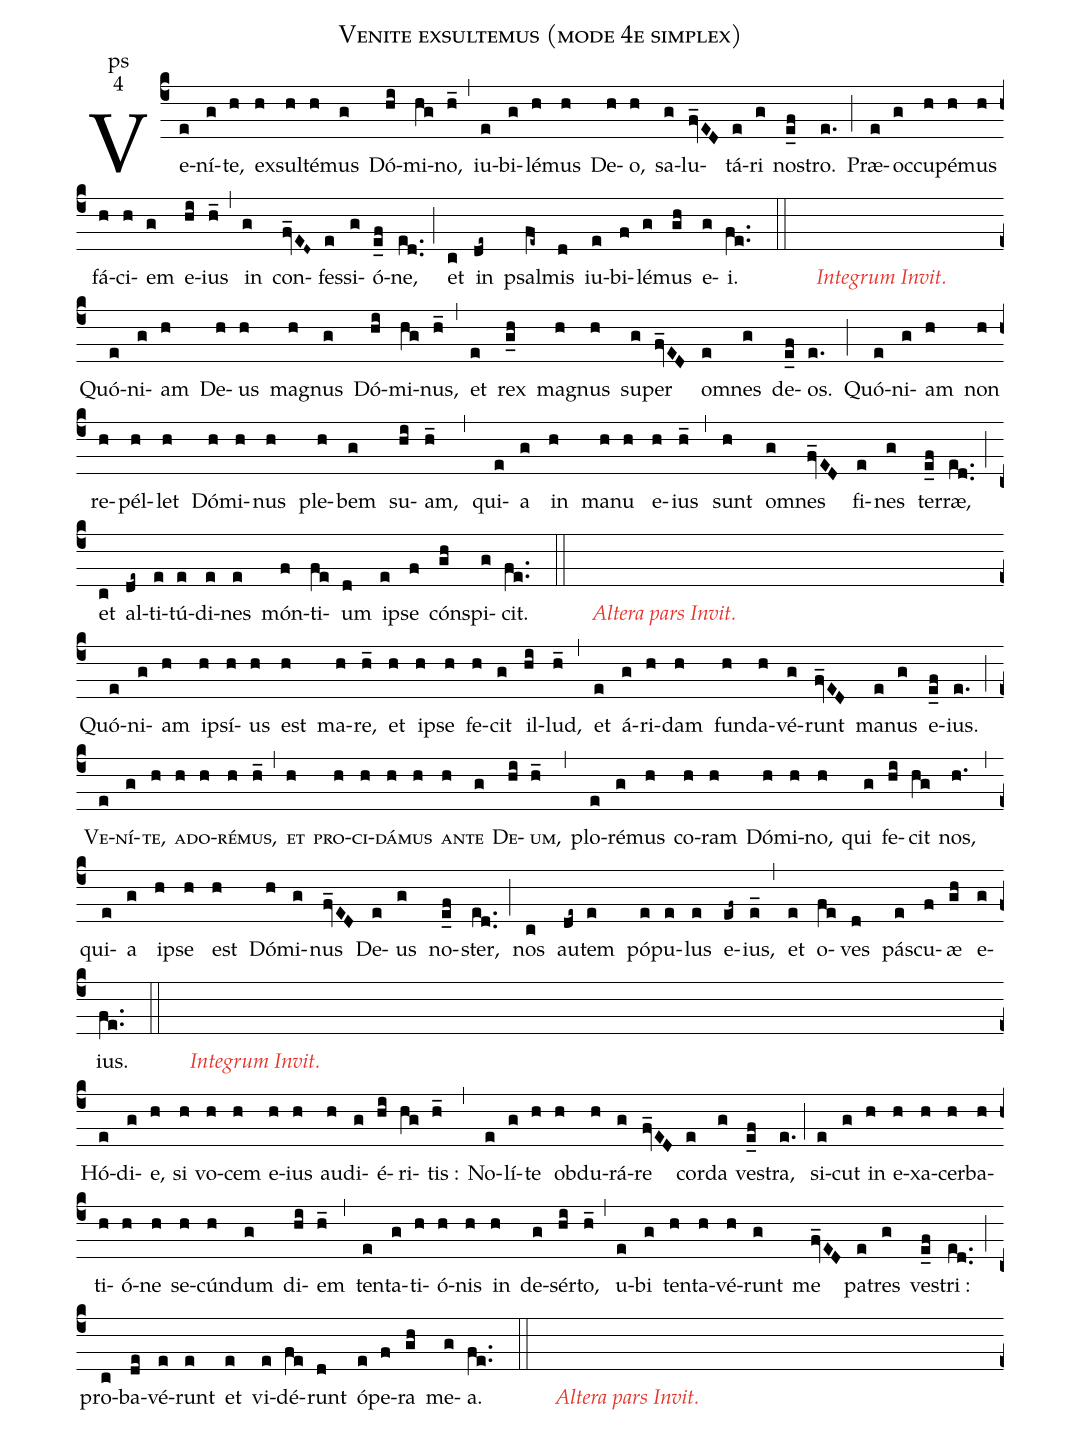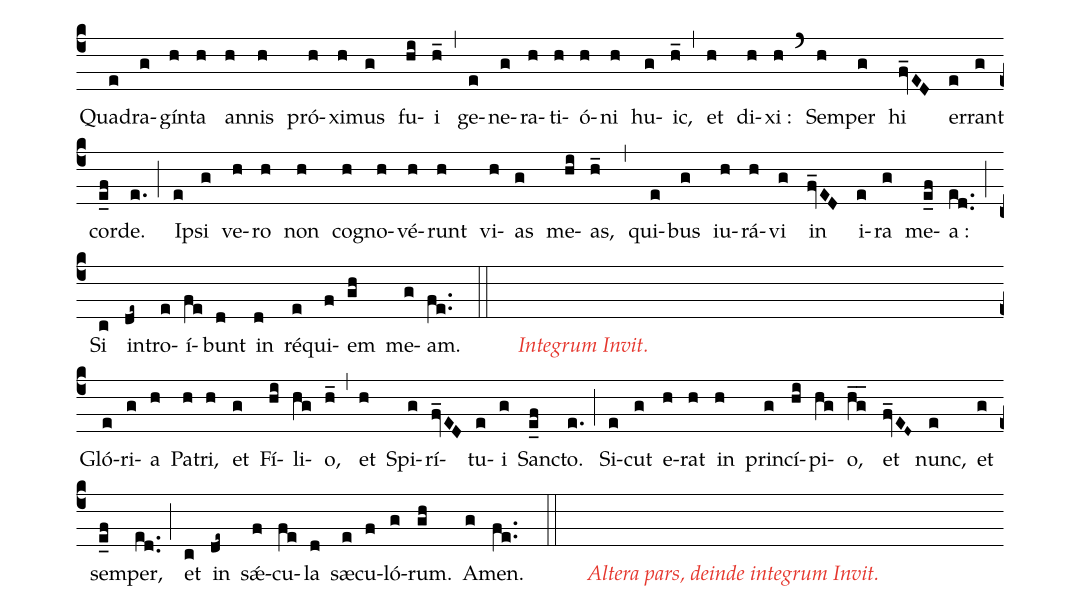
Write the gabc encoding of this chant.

name:Venite exsultemus (mode 4e simplex);
office-part:ps;
mode:4;
%%
(c4)Ve(e)ní(g)te,(h) ex(h)sul(h)té(h)mus(g) Dó(hi)mi(hg)no,(h_) (,) iu(e)bi(g)lé(h)mus(h) De(h)o,(h) sa(g)lu(fv_ED)tá(e)ri(g) no(e_f)stro.(e.) (;) Præ(e)oc(g)cu(h)pé(h)mus(h) fá(h)ci(h)em(g) e(hi)ius(h_) (,) in(g) con(fv_ED~)fes(e)si(g)ó(e_f)ne,(ed..) (;) et(c) in(de~) psal(fe~)mis(d) iu(e)bi(f)lé(g)mus(gh) e(g)i.(fe.. ::) <c><i>Integrum Invit.</i></c>( Z)

Quó(e)ni(g)am(h) De(h)us(h) ma(h)gnus(g) Dó(hi)mi(hg)nus,(h_) (,) et(e) rex(g_h) ma(h)gnus(h) su(g)per(fv_ED) om(e)nes(g) de(e_f)os.(e.) (;) Quó(e)ni(g)am(h) non(h) re(h)pél(h)let(h) Dó(h)mi(h)nus(h) ple(h)bem(g) su(hi)am,(h_) (,) qui(e)a(g) in(h) ma(h)nu(h) e(h)ius(h_) (,) sunt(h) om(g)nes(fv_ED) fi(e)nes(g) ter(e_f)ræ,(ed..) (;) et(c) al(de~)ti(e)tú(e)di(e)nes(e) món(f)ti(fe)um(d) i(e)pse(f) cón(gh)spi(g)cit.(fe.. ::) <c><i>Altera pars Invit.</i></c>( Z)

Quó(e)ni(g)am(h) i(h)psí(h)us(h) est(h) ma(h)re,(h_) et(h) i(h)pse(h) fe(h)cit(g) il(hi)lud,(h_) (,) et(e) á(g)ri(h)dam(h) fun(h)da(h)vé(g)runt(fv_ED) ma(e)nus(g) e(e_f)ius.(e.) (;) <sc>Ve(e)ní(g)te,(h) a(h)do(h)ré(h)mus,(h_) (,) et(h) pro(h)ci(h)dá(h)mus(h) an(h)te(g) De(hi)um,</sc>(h_) (,) plo(e)ré(g)mus(h) co(h)ram(h) Dó(h)mi(h)no,(h) qui(g) fe(hi)cit(hg) nos,(h.) (,) qui(e)a(g) i(h)pse(h) est(h) Dó(h)mi(g)nus(fv_ED) De(e)us(g) no(e_f)ster,(ed..) (;) nos(c) au(de~)tem(e) pó(e)pu(e)lus(e) e(ef~)ius,(e_) (,) et(e) o(fe)ves(d) pá(e)scu(f)æ(gh) e(g)ius.(fe.. ::) <c><i>Integrum Invit.</i></c>( Z)

Hó(e)di(g)e,(h) si(h) vo(h)cem(h) e(h)ius(h) au(h)di(g)é(hi)ri(hg)tis :(h_) (,) No(e)lí(g)te(h) ob(h)du(h)rá(g)re(fv_ED) cor(e)da(g) ve(e_f)stra,(e.) (;) si(e)cut(g) in(h) e(h)xa(h)cer(h)ba(h)ti(h)ó(h)ne(h) se(h)cún(h)dum(g) di(hi)em(h_) (,) ten(e)ta(g)ti(h)ó(h)nis(h) in(h) de(g)sér(hi)to,(h_) (,) u(e)bi(g) ten(h)ta(h)vé(h)runt(g) me(fv_ED) pa(e)tres(g) ve(e_f)stri :(ed..) (;) pro(c)ba(de)vé(e)runt(e) et(e) vi(e)dé(fe)runt(d) ó(e)pe(f)ra(gh) me(g)a.(fe.. ::) <c><i>Altera pars Invit.</i></c>( Z)

Qua(e)dra(g)gín(h)ta(h) an(h)nis(h) pró(h)xi(h)mus(g) fu(hi)i(h_) (,) ge(e)ne(g)ra(h)ti(h)ó(h)ni(h) hu(g)ic,(h_) (,) et(h) di(h)xi :(h) (`) Sem(h)per(g) hi(fv_ED) er(e)rant(g) cor(e_f)de.(e.) (;) I(e)psi(g) ve(h)ro(h) non(h) co(h)gno(h)vé(h)runt(h) vi(h)as(g) me(hi)as,(h_) (,) qui(e)bus(g) iu(h)rá(h)vi(g) in(fv_ED) i(e)ra(g) me(e_f)a :(ed..) (;) Si(c) in(de~)tro(e)í(fe)bunt(d) in(d) ré(e)qui(f)em(gh) me(g)am.(fe.. ::) <c><i>Integrum Invit.</i></c>( Z)

Gló(e)ri(g)a(h) Pa(h)tri,(h) et(g) Fí(hi)li(hg)o,(h_) (,) et(h) Spi(g)rí(fv_ED)tu(e)i(g) San(e_f)cto.(e.) (;) Si(e)cut(g) e(h)rat(h) in(h) prin(g)cí(hi)pi(hg)o,(h_g_) et(fv_ED~) nunc,(e) et(g) sem(e_f)per,(ed..) (;) et(c) in(de~) sǽ(f)cu(fe)la(d) sæ(e)cu(f)ló(g)rum.(gh) A(g)men.(fe.. ::) <c><i>Altera pars, deinde integrum Invit.</i></c>( )
